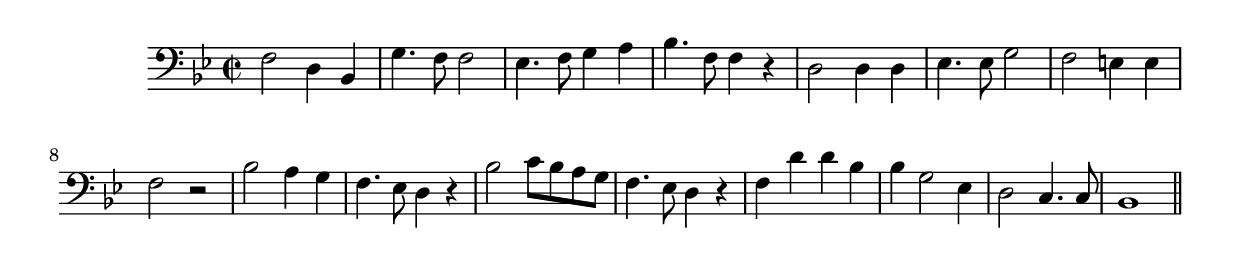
\version "2.14.0"
%{\header {
  title = "Come, Ye Disconsolate"
  composer = "Samuel Webbe"
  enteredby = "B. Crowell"
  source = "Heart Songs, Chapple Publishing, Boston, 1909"
}%}
\score{{\key bes \major
\time 2/2
%{\tempo 2=50
%}\clef bass
\transpose d bes{\relative c {
  a2 fis4 d | b'4. a8 a2 | g4. a8 b4 cis | d4. a8 a4 r | fis2 fis4 fis |
  g4. g8 b2 | a2 gis4 gis | a2 r | d2 cis4 b | a4. g8 fis4 r |
  d'2 e8 d cis b | a4. g8 fis4 r | a4 fis' fis d | d4 b2 g4 | fis2 e4. e8 | d1
  \bar "||"
}}

}}